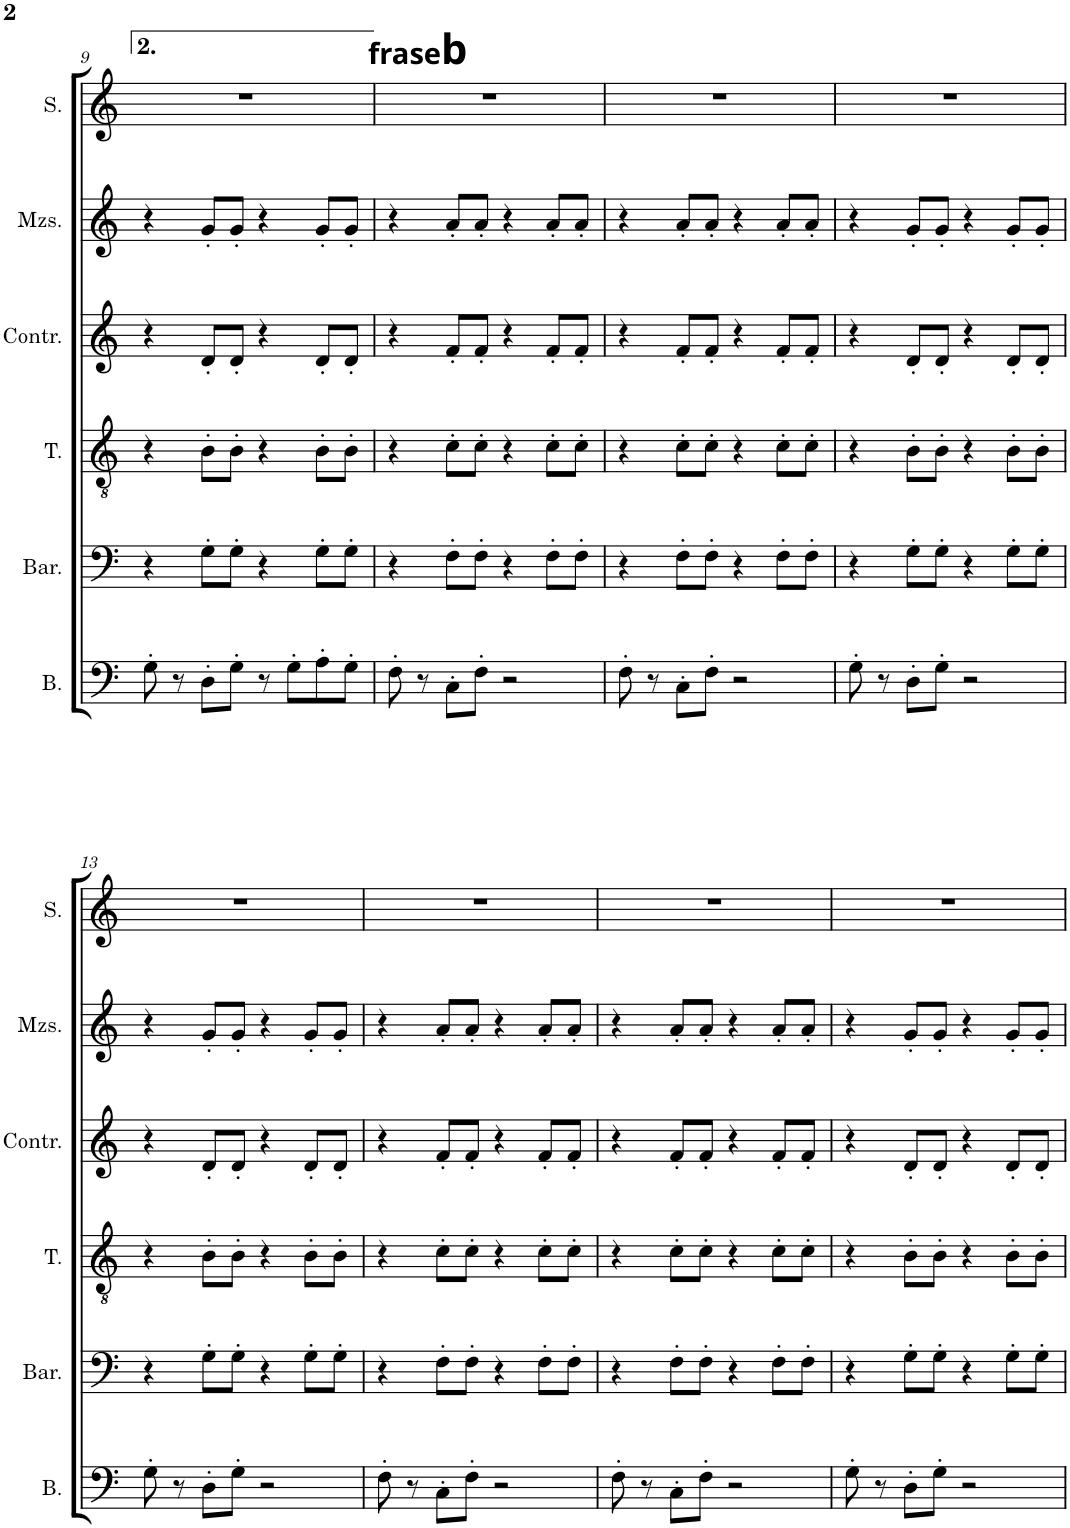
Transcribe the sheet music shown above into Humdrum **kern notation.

**kern	**kern	**kern	**kern	**kern	**kern
*part6	*part5	*part4	*part3	*part2	*part1
*staff6	*staff5	*staff4	*staff3	*staff2	*staff1
*I"Baix	*I"Baríton	*I"Tenor	*I"Contralt	*I"Mezzosoprano	*I"Soprano
*I'B.	*I'Bar.	*I'T.	*I'Contr.	*I'Mzs.	*I'S.
!!LO:PB:g=z
*clefF4	*clefF4	*clefGv2	*clefG2	*clefG2	*clefG2
*k[]	*k[]	*k[]	*k[]	*k[]	*k[]
*M4/4	*M4/4	*M4/4	*M4/4	*M4/4	*M4/4
=9	=9	=9	=9	=9	=9
8G'\	4r	4r	4r	4r	1r
8r	.	.	.	.	.
8D'\L	8G'\L	8B'\L	8d'/L	8g'/L	.
8G'\J	8G'\J	8B'\J	8d'/J	8g'/J	.
8r	4r	4r	4r	4r	.
8G'\L	.	.	.	.	.
8A'\	8G'\L	8B'\L	8d'/L	8g'/L	.
8G'\J	8G'\J	8B'\J	8d'/J	8g'/J	.
=10	=10	=10	=10	=10	=10
!	!	!	!	!	!LO:TX:a:B:t=frase
!	!	!	!	!	!LO:TX:a:t=b
8F'\	4r	4r	4r	4r	1r
8r	.	.	.	.	.
8C'\L	8F'\L	8c'\L	8f'/L	8a'/L	.
8F'\J	8F'\J	8c'\J	8f'/J	8a'/J	.
2r	4r	4r	4r	4r	.
.	8F'\L	8c'\L	8f'/L	8a'/L	.
.	8F'\J	8c'\J	8f'/J	8a'/J	.
=11	=11	=11	=11	=11	=11
8F'\	4r	4r	4r	4r	1r
8r	.	.	.	.	.
8C'\L	8F'\L	8c'\L	8f'/L	8a'/L	.
8F'\J	8F'\J	8c'\J	8f'/J	8a'/J	.
2r	4r	4r	4r	4r	.
.	8F'\L	8c'\L	8f'/L	8a'/L	.
.	8F'\J	8c'\J	8f'/J	8a'/J	.
=12	=12	=12	=12	=12	=12
8G'\	4r	4r	4r	4r	1r
8r	.	.	.	.	.
8D'\L	8G'\L	8B'\L	8d'/L	8g'/L	.
8G'\J	8G'\J	8B'\J	8d'/J	8g'/J	.
2r	4r	4r	4r	4r	.
.	8G'\L	8B'\L	8d'/L	8g'/L	.
.	8G'\J	8B'\J	8d'/J	8g'/J	.
!!LO:LB:g=z
=13	=13	=13	=13	=13	=13
8G'\	4r	4r	4r	4r	1r
8r	.	.	.	.	.
8D'\L	8G'\L	8B'\L	8d'/L	8g'/L	.
8G'\J	8G'\J	8B'\J	8d'/J	8g'/J	.
2r	4r	4r	4r	4r	.
.	8G'\L	8B'\L	8d'/L	8g'/L	.
.	8G'\J	8B'\J	8d'/J	8g'/J	.
=14	=14	=14	=14	=14	=14
8F'\	4r	4r	4r	4r	1r
8r	.	.	.	.	.
8C'\L	8F'\L	8c'\L	8f'/L	8a'/L	.
8F'\J	8F'\J	8c'\J	8f'/J	8a'/J	.
2r	4r	4r	4r	4r	.
.	8F'\L	8c'\L	8f'/L	8a'/L	.
.	8F'\J	8c'\J	8f'/J	8a'/J	.
=15	=15	=15	=15	=15	=15
8F'\	4r	4r	4r	4r	1r
8r	.	.	.	.	.
8C'\L	8F'\L	8c'\L	8f'/L	8a'/L	.
8F'\J	8F'\J	8c'\J	8f'/J	8a'/J	.
2r	4r	4r	4r	4r	.
.	8F'\L	8c'\L	8f'/L	8a'/L	.
.	8F'\J	8c'\J	8f'/J	8a'/J	.
=16	=16	=16	=16	=16	=16
8G'\	4r	4r	4r	4r	1r
8r	.	.	.	.	.
8D'\L	8G'\L	8B'\L	8d'/L	8g'/L	.
8G'\J	8G'\J	8B'\J	8d'/J	8g'/J	.
2r	4r	4r	4r	4r	.
.	8G'\L	8B'\L	8d'/L	8g'/L	.
.	8G'\J	8B'\J	8d'/J	8g'/J	.
=	=	=	=	=	=
*-	*-	*-	*-	*-	*-
